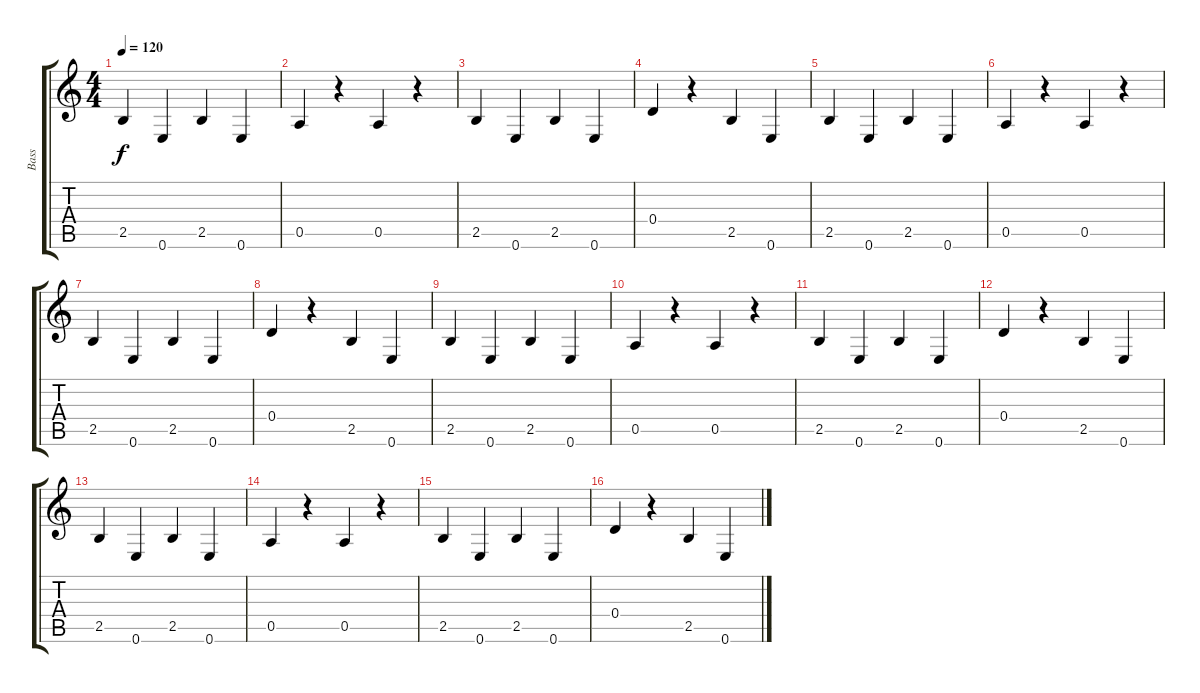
\track ("Bass" "Bass") {instrument acousticbass}
\staff {score tabs}
\tuning (E4 B3 G3 D3 A2 E2) {hide}
\ts (4 4)
\tempo 120
\clef g2
\ks c
2.5.4{dy f} 0.6.4 2.5.4 0.6.4 |
0.5.4 r.4 0.5.4 r.4 |
2.5.4 0.6.4 2.5.4 0.6.4 |
0.4.4 r.4 2.5.4 0.6.4 |
2.5.4 0.6.4 2.5.4 0.6.4 |
0.5.4 r.4 0.5.4 r.4 |
2.5.4 0.6.4 2.5.4 0.6.4 |
0.4.4 r.4 2.5.4 0.6.4 |
2.5.4 0.6.4 2.5.4 0.6.4 |
0.5.4 r.4 0.5.4 r.4 |
2.5.4 0.6.4 2.5.4 0.6.4 |
0.4.4 r.4 2.5.4 0.6.4 |
2.5.4 0.6.4 2.5.4 0.6.4 |
0.5.4 r.4 0.5.4 r.4 |
2.5.4 0.6.4 2.5.4 0.6.4 |
0.4.4 r.4 2.5.4 0.6.4
